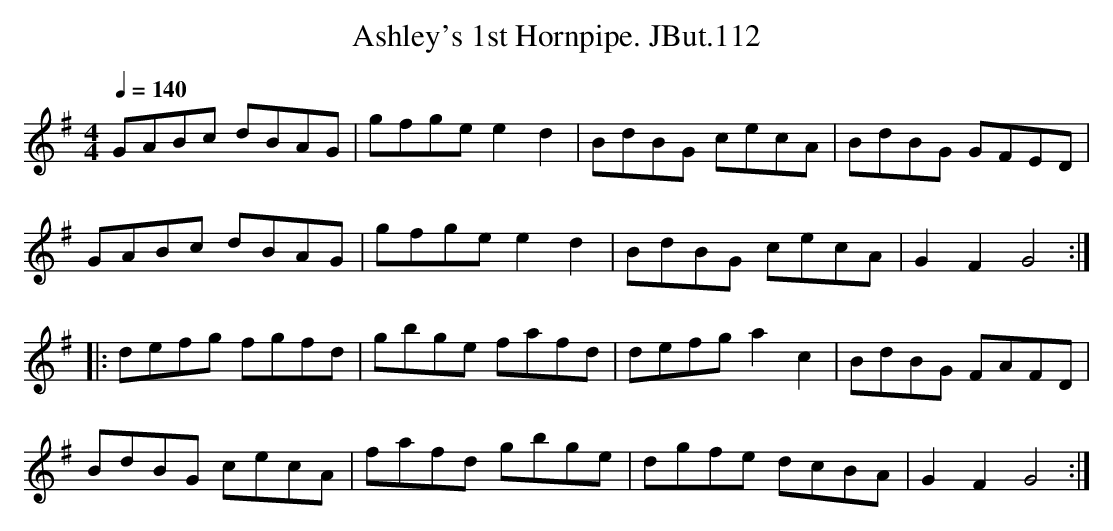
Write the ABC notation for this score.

X:1
T:Ashley's 1st Hornpipe. JBut.112
M:4/4
L:1/8
Q:1/4=140
K:G
GABc dBAG|gfge e2d2|BdBG cecA|BdBG GFED|
GABc dBAG|gfge e2d2|BdBG cecA|G2F2 G4:|
|:defg fgfd|gbge fafd|defg a2c2|BdBG FAFD|
BdBG cecA|fafd gbge|dgfe dcBA|G2F2 G4:|
